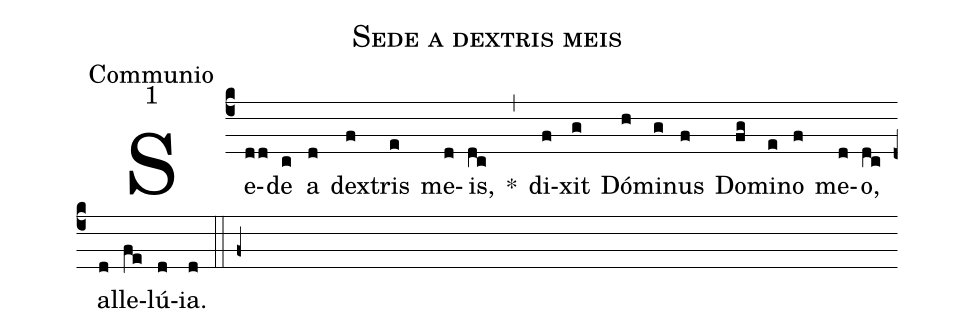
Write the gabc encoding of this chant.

name:Sede a dextris meis;
office-part:Communio;
mode:1;
%%
(c4) Se(dd)de(c) a(d) dex(f)tris(e) me(d)is,(dc) *(,) di(f)xit(g) Dó(h)mi(g)nus(f) Do(fg)mi(e)no(f) me(d)o,(dc) al(d)le(fe)lú(d)ia.(d) (::f+)
